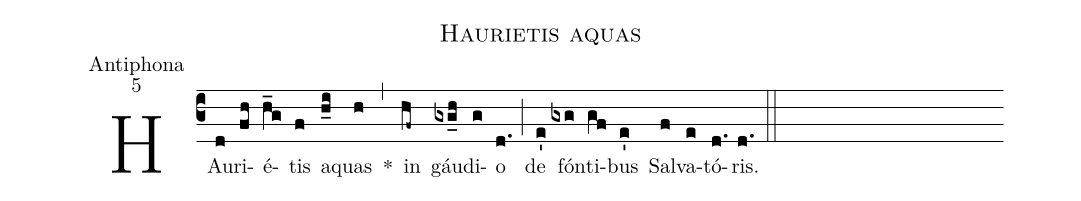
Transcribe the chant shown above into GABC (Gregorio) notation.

name:Haurietis aquas;
office-part:Antiphona;
mode:5;
%%
(c3) HAu(d)ri(fh)é(h_g)tis(f) a(h_i)quas(h) *(,) in(hf~) gáu(gxg_h)di(g)o(d.) (;) de(e') fón(gxg)ti(gf)bus(e') Sal(f)va(e)tó(d.)ris.(d.) (::)
